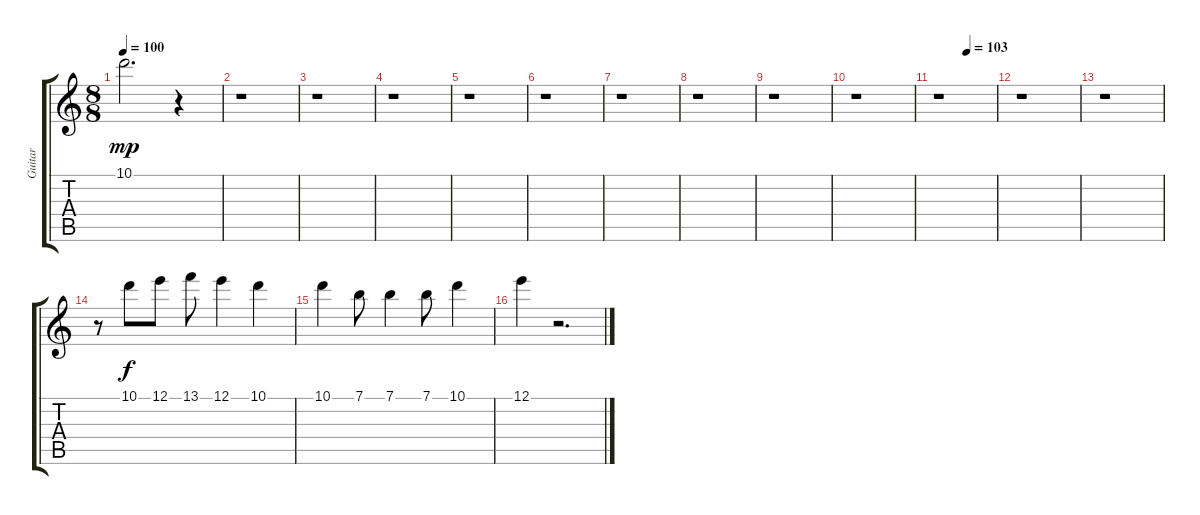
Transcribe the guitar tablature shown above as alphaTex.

\track ("Guitar" "Guitar") {instrument distortionguitar}
\staff {score tabs}
\tuning (E4 B3 G3 D3 A2 E2) {hide}
\ts (8 8)
\tempo 100
\clef g2
\ks c
10.1.2{d dy mp} r.4 |
r.1 |
r.1 |
r.1 |
r.1 |
r.1 |
r.1 |
r.1 |
r.1 |
r.1 |
\tempo (103 0.5)
r.1 |
r.1 |
r.1 |
r.8 10.1.8{dy f instrument distortionguitar} 12.1.8 13.1.8 12.1.4 10.1.4 |
10.1.4 7.1.8 7.1.4 7.1.8 10.1.4 |
12.1.4 r.2{d}
